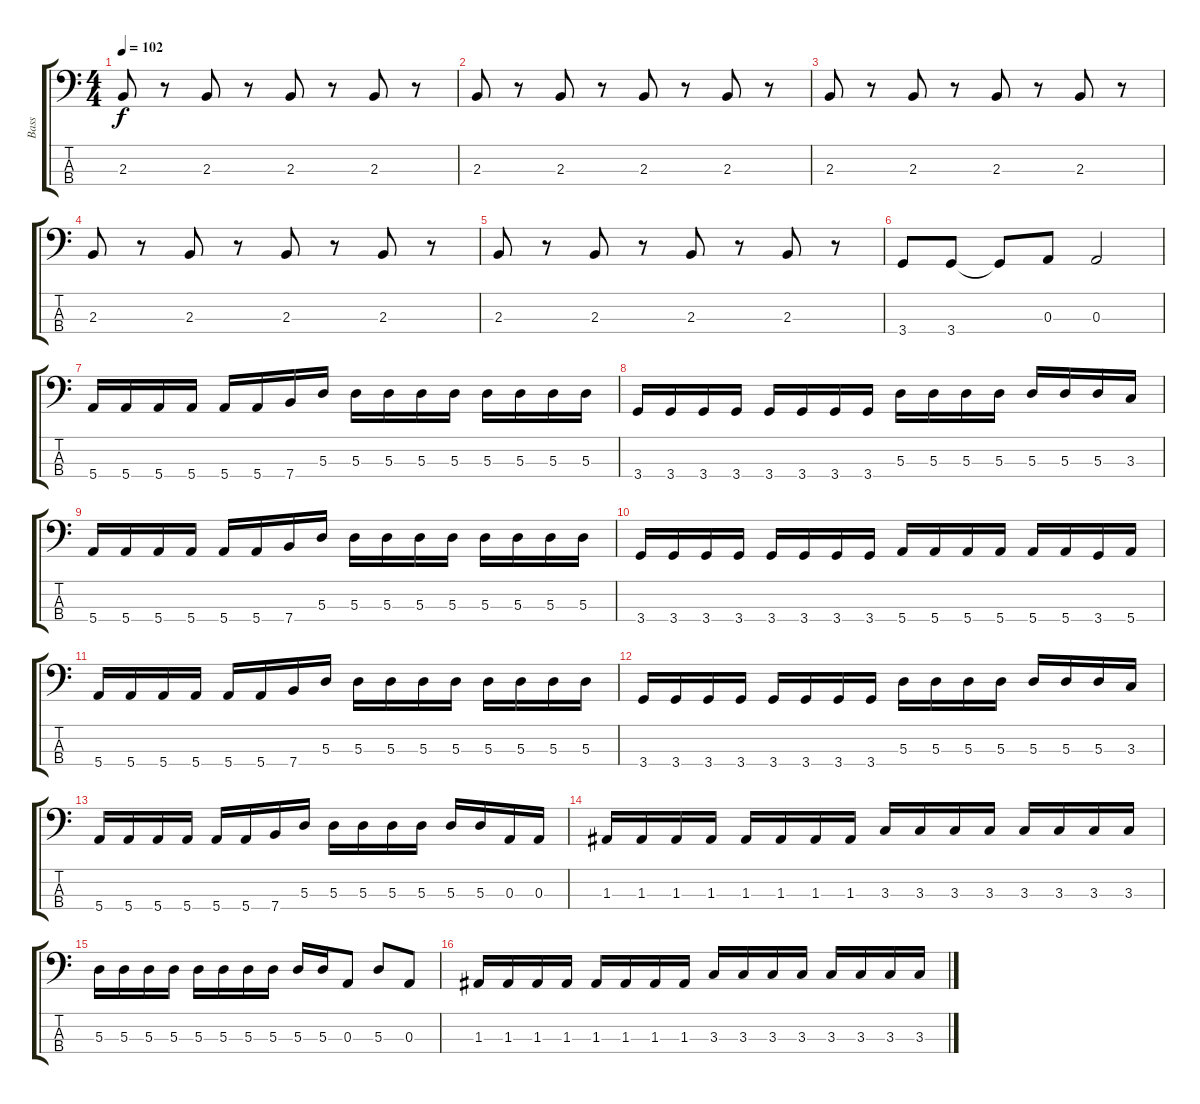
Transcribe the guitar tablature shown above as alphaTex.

\track ("Bass" "Bass") {instrument electricbassfinger}
\staff {score tabs}
\tuning (G2 D2 A1 E1) {hide}
\ts (4 4)
\tempo 102
\clef f4
\ks c
2.3.8{dy f} r.8 2.3.8 r.8 2.3.8 r.8 2.3.8 r.8 |
2.3.8 r.8 2.3.8 r.8 2.3.8 r.8 2.3.8 r.8 |
2.3.8 r.8 2.3.8 r.8 2.3.8 r.8 2.3.8 r.8 |
2.3.8 r.8 2.3.8 r.8 2.3.8 r.8 2.3.8 r.8 |
2.3.8 r.8 2.3.8 r.8 2.3.8 r.8 2.3.8 r.8 |
3.4.8 3.4.8 3.4{t}.8 0.3.8 0.3.2 |
5.4.16 5.4.16 5.4.16 5.4.16 5.4.16 5.4.16 7.4.16 5.3.16 5.3.16 5.3.16 5.3.16 5.3.16 5.3.16 5.3.16 5.3.16 5.3.16 |
3.4.16 3.4.16 3.4.16 3.4.16 3.4.16 3.4.16 3.4.16 3.4.16 5.3.16 5.3.16 5.3.16 5.3.16 5.3.16 5.3.16 5.3.16 3.3.16 |
5.4.16 5.4.16 5.4.16 5.4.16 5.4.16 5.4.16 7.4.16 5.3.16 5.3.16 5.3.16 5.3.16 5.3.16 5.3.16 5.3.16 5.3.16 5.3.16 |
3.4.16 3.4.16 3.4.16 3.4.16 3.4.16 3.4.16 3.4.16 3.4.16 5.4.16 5.4.16 5.4.16 5.4.16 5.4.16 5.4.16 3.4.16 5.4.16 |
5.4.16 5.4.16 5.4.16 5.4.16 5.4.16 5.4.16 7.4.16 5.3.16 5.3.16 5.3.16 5.3.16 5.3.16 5.3.16 5.3.16 5.3.16 5.3.16 |
3.4.16 3.4.16 3.4.16 3.4.16 3.4.16 3.4.16 3.4.16 3.4.16 5.3.16 5.3.16 5.3.16 5.3.16 5.3.16 5.3.16 5.3.16 3.3.16 |
5.4.16 5.4.16 5.4.16 5.4.16 5.4.16 5.4.16 7.4.16 5.3.16 5.3.16 5.3.16 5.3.16 5.3.16 5.3.16 5.3.16 0.3.16 0.3.16 |
1.3.16 1.3.16 1.3.16 1.3.16 1.3.16 1.3.16 1.3.16 1.3.16 3.3.16 3.3.16 3.3.16 3.3.16 3.3.16 3.3.16 3.3.16 3.3.16 |
5.3.16 5.3.16 5.3.16 5.3.16 5.3.16 5.3.16 5.3.16 5.3.16 5.3.16 5.3.16 0.3.8 5.3.8 0.3.8 |
1.3.16 1.3.16 1.3.16 1.3.16 1.3.16 1.3.16 1.3.16 1.3.16 3.3.16 3.3.16 3.3.16 3.3.16 3.3.16 3.3.16 3.3.16 3.3.16
